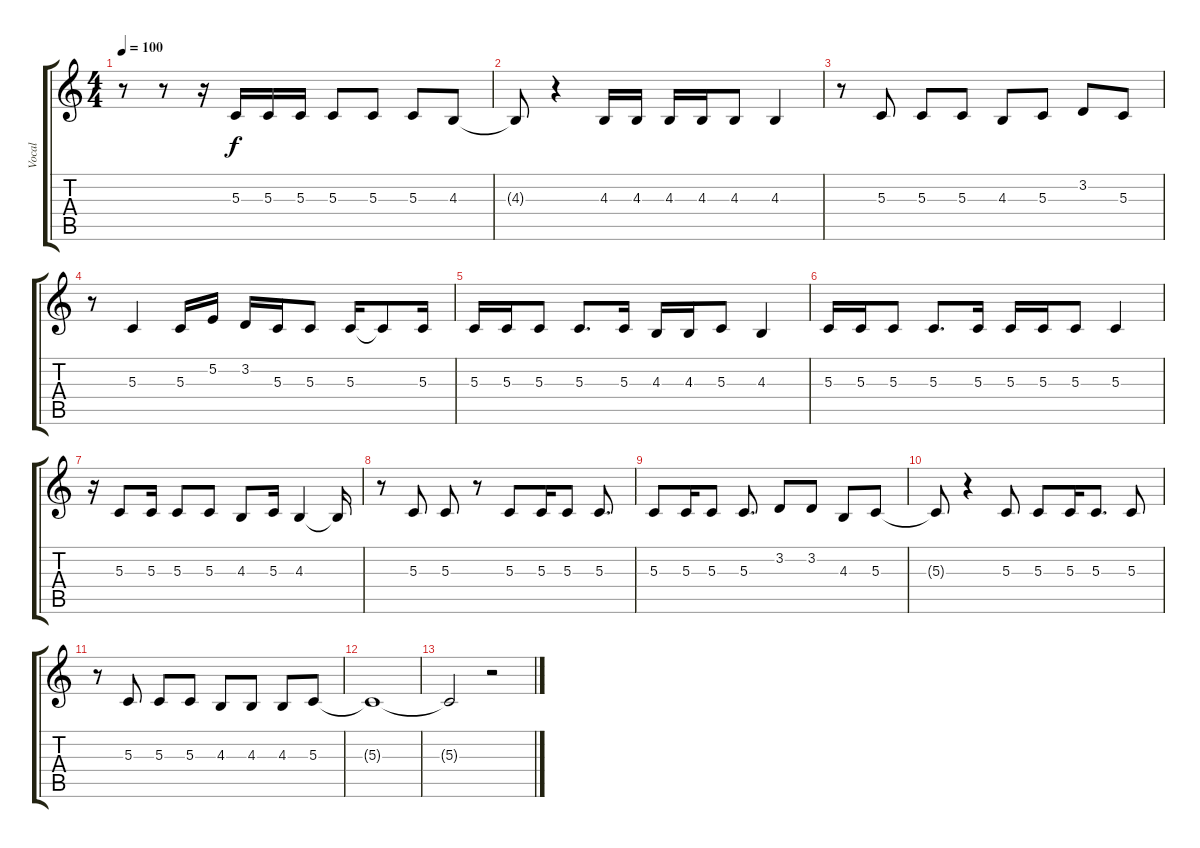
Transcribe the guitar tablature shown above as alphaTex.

\track ("Vocal" "Vocal") {instrument bassoon}
\staff {score tabs}
\tuning (E4 B3 G3 D3 A2 E2) {hide}
\ts (4 4)
\tempo 100
\clef g2
\ks c
r.8{dy f} r.8 r.16 5.3.16 5.3.16 5.3.16 5.3.8 5.3.8 5.3.8 4.3.8 |
4.3{t}.8 r.4 4.3.16 4.3.16 4.3.16 4.3.16 4.3.8 4.3.4 |
r.8 5.3.8 5.3.8 5.3.8 4.3.8 5.3.8 3.2.8 5.3.8 |
r.8 5.3.4 5.3.16 5.2.16 3.2.16 5.3.16 5.3.8 5.3.16 5.3{t}.8 5.3.16 |
5.3.16 5.3.16 5.3.8 5.3.8{d} 5.3.16 4.3.16 4.3.16 5.3.8 4.3.4 |
5.3.16 5.3.16 5.3.8 5.3.8{d} 5.3.16 5.3.16 5.3.16 5.3.8 5.3.4 |
r.16 5.3.8 5.3.16 5.3.8 5.3.8 4.3.8 5.3.16 4.3.4 4.3{t}.16 |
r.8 5.3.8 5.3.8 r.8 5.3.8 5.3.16 5.3.8 5.3.8{d} |
5.3.8 5.3.16 5.3.8 5.3.8{d} 3.2.8 3.2.8 4.3.8 5.3.8 |
5.3{t}.8 r.4 5.3.8 5.3.8 5.3.16 5.3.8{d} 5.3.8 |
r.8 5.3.8 5.3.8 5.3.8 4.3.8 4.3.8 4.3.8 5.3.8 |
5.3{t}.1 |
5.3{t}.2 r.2
